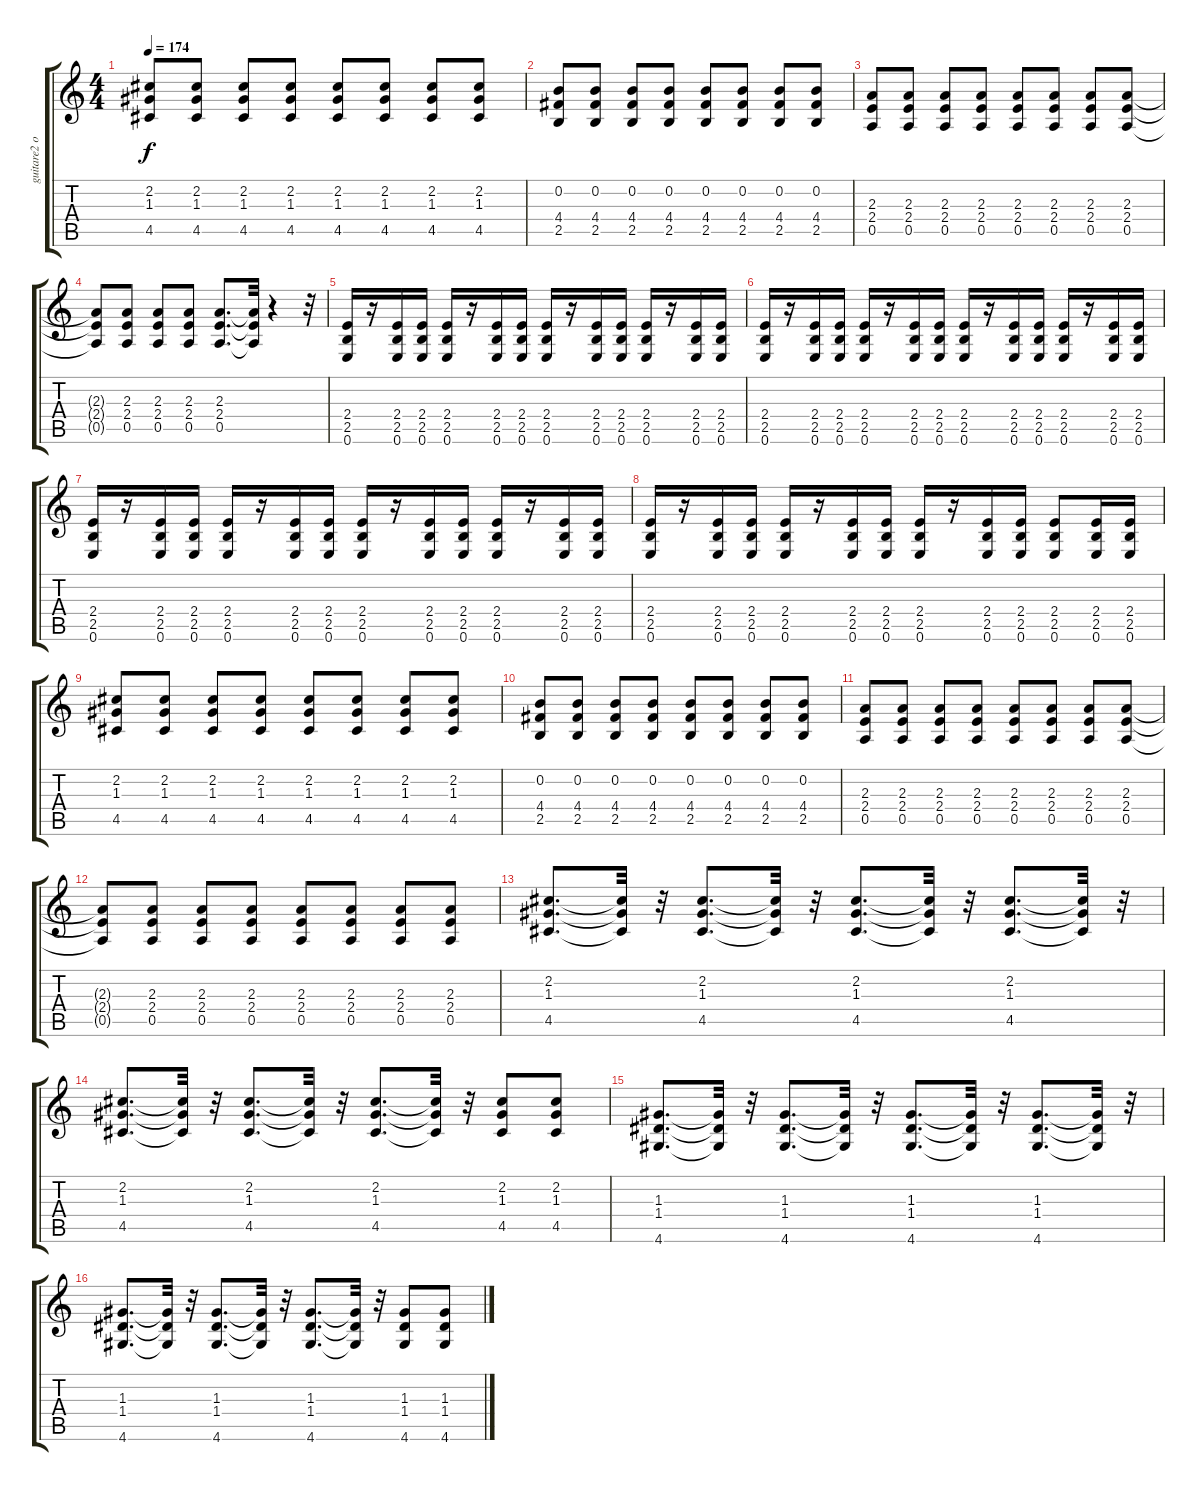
\track ("guitare2 overdrive" "guitare2 o") {instrument overdrivenguitar}
\staff {score tabs}
\tuning (E4 B3 G3 D3 A2 E2) {hide}
\ts (4 4)
\tempo 174
\clef g2
\ks c
(2.2 1.3 4.5).8{dy f} (2.2 1.3 4.5).8 (2.2 1.3 4.5).8 (2.2 1.3 4.5).8 (2.2 1.3 4.5).8 (2.2 1.3 4.5).8 (2.2 1.3 4.5).8 (2.2 1.3 4.5).8 |
(0.2 4.4 2.5).8 (0.2 4.4 2.5).8 (0.2 4.4 2.5).8 (0.2 4.4 2.5).8 (0.2 4.4 2.5).8 (0.2 4.4 2.5).8 (0.2 4.4 2.5).8 (0.2 4.4 2.5).8 |
(2.3 2.4 0.5).8 (2.3 2.4 0.5).8 (2.3 2.4 0.5).8 (2.3 2.4 0.5).8 (2.3 2.4 0.5).8 (2.3 2.4 0.5).8 (2.3 2.4 0.5).8 (2.3 2.4 0.5).8 |
(2.3{t} 2.4{t} 0.5{t}).8 (2.3 2.4 0.5).8 (2.3 2.4 0.5).8 (2.3 2.4 0.5).8 (2.3 2.4 0.5).8{d} (2.3{t} 2.4{t} 0.5{t}).32 r.4 r.32 |
(2.4 2.5 0.6).16 r.16 (2.4 2.5 0.6).16 (2.4 2.5 0.6).16 (2.4 2.5 0.6).16 r.16 (2.4 2.5 0.6).16 (2.4 2.5 0.6).16 (2.4 2.5 0.6).16 r.16 (2.4 2.5 0.6).16 (2.4 2.5 0.6).16 (2.4 2.5 0.6).16 r.16 (2.4 2.5 0.6).16 (2.4 2.5 0.6).16 |
(2.4 2.5 0.6).16 r.16 (2.4 2.5 0.6).16 (2.4 2.5 0.6).16 (2.4 2.5 0.6).16 r.16 (2.4 2.5 0.6).16 (2.4 2.5 0.6).16 (2.4 2.5 0.6).16 r.16 (2.4 2.5 0.6).16 (2.4 2.5 0.6).16 (2.4 2.5 0.6).16 r.16 (2.4 2.5 0.6).16 (2.4 2.5 0.6).16 |
(2.4 2.5 0.6).16 r.16 (2.4 2.5 0.6).16 (2.4 2.5 0.6).16 (2.4 2.5 0.6).16 r.16 (2.4 2.5 0.6).16 (2.4 2.5 0.6).16 (2.4 2.5 0.6).16 r.16 (2.4 2.5 0.6).16 (2.4 2.5 0.6).16 (2.4 2.5 0.6).16 r.16 (2.4 2.5 0.6).16 (2.4 2.5 0.6).16 |
(2.4 2.5 0.6).16 r.16 (2.4 2.5 0.6).16 (2.4 2.5 0.6).16 (2.4 2.5 0.6).16 r.16 (2.4 2.5 0.6).16 (2.4 2.5 0.6).16 (2.4 2.5 0.6).16 r.16 (2.4 2.5 0.6).16 (2.4 2.5 0.6).16 (2.4 2.5 0.6).8 (2.4 2.5 0.6).16 (2.4 2.5 0.6).16 |
(2.2 1.3 4.5).8 (2.2 1.3 4.5).8 (2.2 1.3 4.5).8 (2.2 1.3 4.5).8 (2.2 1.3 4.5).8 (2.2 1.3 4.5).8 (2.2 1.3 4.5).8 (2.2 1.3 4.5).8 |
(0.2 4.4 2.5).8 (0.2 4.4 2.5).8 (0.2 4.4 2.5).8 (0.2 4.4 2.5).8 (0.2 4.4 2.5).8 (0.2 4.4 2.5).8 (0.2 4.4 2.5).8 (0.2 4.4 2.5).8 |
(2.3 2.4 0.5).8 (2.3 2.4 0.5).8 (2.3 2.4 0.5).8 (2.3 2.4 0.5).8 (2.3 2.4 0.5).8 (2.3 2.4 0.5).8 (2.3 2.4 0.5).8 (2.3 2.4 0.5).8 |
(2.3{t} 2.4{t} 0.5{t}).8 (2.3 2.4 0.5).8 (2.3 2.4 0.5).8 (2.3 2.4 0.5).8 (2.3 2.4 0.5).8 (2.3 2.4 0.5).8 (2.3 2.4 0.5).8 (2.3 2.4 0.5).8 |
(2.2 1.3 4.5).8{d} (2.2{t} 1.3{t} 4.5{t}).32 r.32 (2.2 1.3 4.5).8{d} (2.2{t} 1.3{t} 4.5{t}).32 r.32 (2.2 1.3 4.5).8{d} (2.2{t} 1.3{t} 4.5{t}).32 r.32 (2.2 1.3 4.5).8{d} (2.2{t} 1.3{t} 4.5{t}).32 r.32 |
(2.2 1.3 4.5).8{d} (2.2{t} 1.3{t} 4.5{t}).32 r.32 (2.2 1.3 4.5).8{d} (2.2{t} 1.3{t} 4.5{t}).32 r.32 (2.2 1.3 4.5).8{d} (2.2{t} 1.3{t} 4.5{t}).32 r.32 (2.2 1.3 4.5).8 (2.2 1.3 4.5).8 |
(1.3 1.4 4.6).8{d} (1.3{t} 1.4{t} 4.6{t}).32 r.32 (1.3 1.4 4.6).8{d} (1.3{t} 1.4{t} 4.6{t}).32 r.32 (1.3 1.4 4.6).8{d} (1.3{t} 1.4{t} 4.6{t}).32 r.32 (1.3 1.4 4.6).8{d} (1.3{t} 1.4{t} 4.6{t}).32 r.32 |
(1.3 1.4 4.6).8{d} (1.3{t} 1.4{t} 4.6{t}).32 r.32 (1.3 1.4 4.6).8{d} (1.3{t} 1.4{t} 4.6{t}).32 r.32 (1.3 1.4 4.6).8{d} (1.3{t} 1.4{t} 4.6{t}).32 r.32 (1.3 1.4 4.6).8 (1.3 1.4 4.6).8
